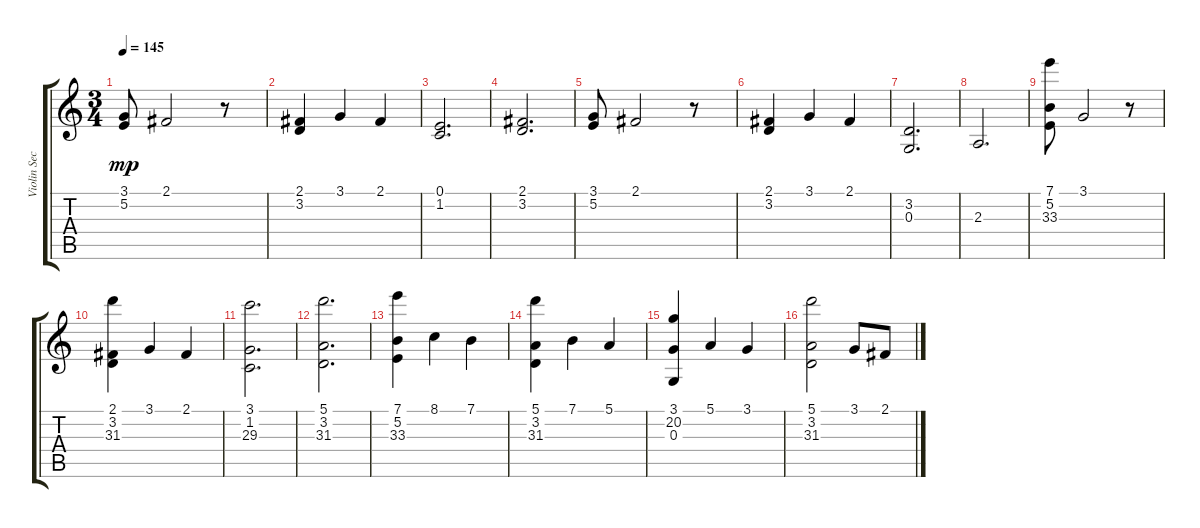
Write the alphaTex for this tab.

\track ("Violin Section" "Violin Sec") {instrument violin}
\staff {score tabs}
\tuning (E4 B3 G3 D3 A2 E2) {hide}
\ts (3 4)
\tempo 145
\clef g2
\ks c
(3.1 5.2).8{dy mp} 2.1.2 r.8 |
(2.1 3.2).4 3.1.4 2.1.4 |
(0.1 1.2).2{d} |
(2.1 3.2).2{d} |
(3.1 5.2).8 2.1.2 r.8 |
(2.1 3.2).4 3.1.4 2.1.4 |
(3.2 0.3).2{d} |
2.3.2{d} |
(7.1 5.2 33.3).8 3.1.2 r.8 |
(2.1 3.2 31.3).4 3.1.4 2.1.4 |
(3.1 1.2 29.3).2{d} |
(5.1 3.2 31.3).2{d} |
(7.1 5.2 33.3).4 8.1.4 7.1.4 |
(5.1 3.2 31.3).4 7.1.4 5.1.4 |
(3.1 20.2 0.3).4 5.1.4 3.1.4 |
(5.1 3.2 31.3).2 3.1.8 2.1.8
